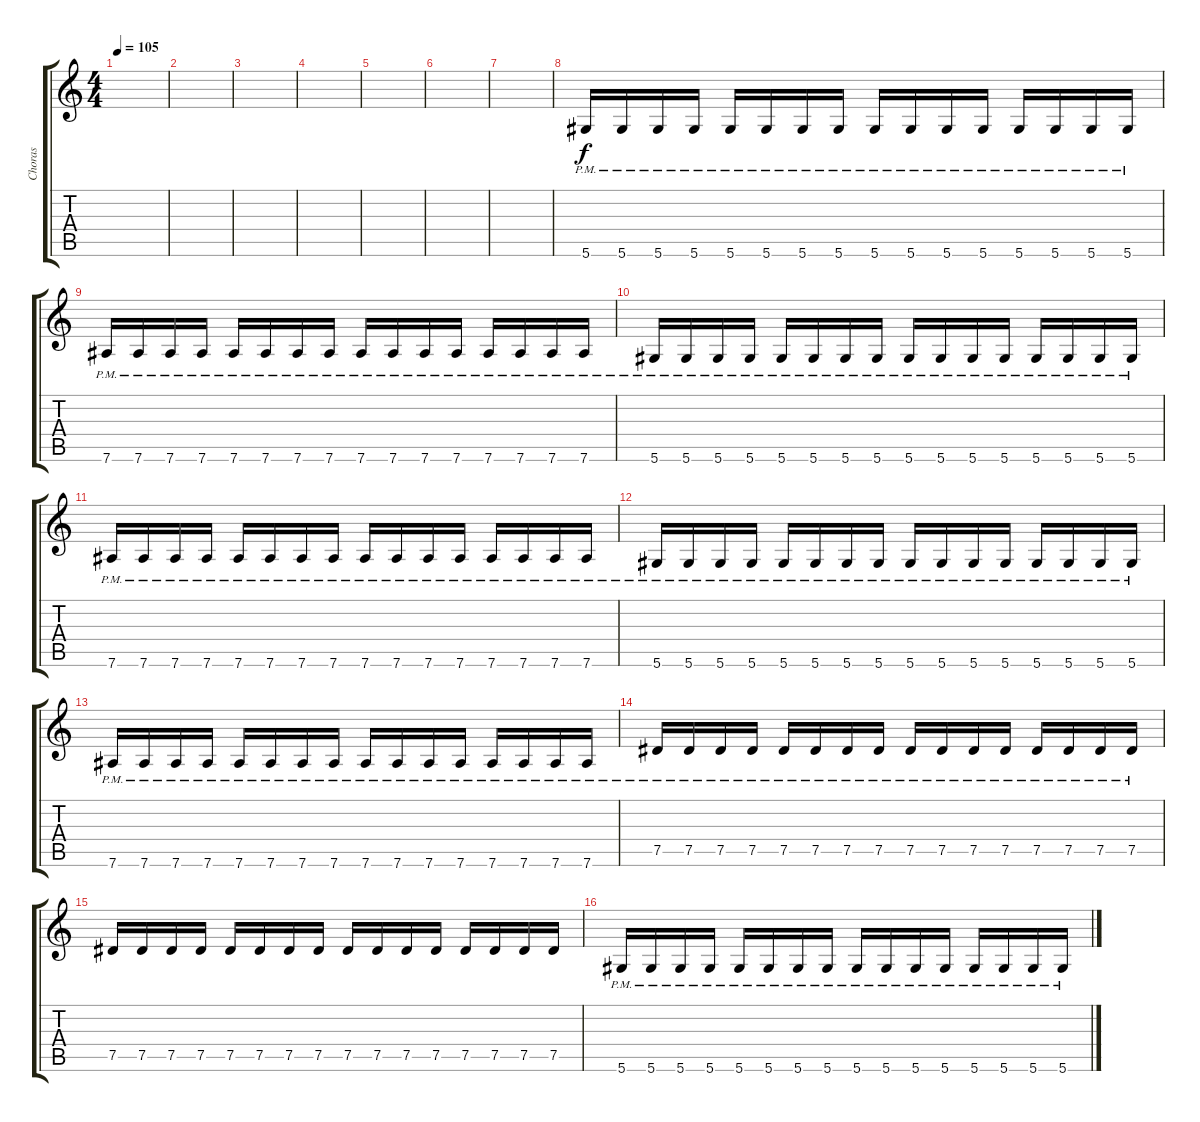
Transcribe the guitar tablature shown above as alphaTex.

\track ("Choras" "Choras") {solo instrument electricguitarmuted}
\staff {score tabs}
\tuning (Eb4 Bb3 Gb3 Db3 Ab2 Eb2) {hide}
\ts (4 4)
\tempo 105
\clef g2
\ks c
|
|
|
|
|
|
|
5.6{pm}.16 5.6{pm}.16 5.6{pm}.16 5.6{pm}.16 5.6{pm}.16 5.6{pm}.16 5.6{pm}.16 5.6{pm}.16 5.6{pm}.16 5.6{pm}.16 5.6{pm}.16 5.6{pm}.16 5.6{pm}.16 5.6{pm}.16 5.6{pm}.16 5.6{pm}.16 |
7.6{pm}.16 7.6{pm}.16 7.6{pm}.16 7.6{pm}.16 7.6{pm}.16 7.6{pm}.16 7.6{pm}.16 7.6{pm}.16 7.6{pm}.16 7.6{pm}.16 7.6{pm}.16 7.6{pm}.16 7.6{pm}.16 7.6{pm}.16 7.6{pm}.16 7.6{pm}.16 |
5.6{pm}.16 5.6{pm}.16 5.6{pm}.16 5.6{pm}.16 5.6{pm}.16 5.6{pm}.16 5.6{pm}.16 5.6{pm}.16 5.6{pm}.16 5.6{pm}.16 5.6{pm}.16 5.6{pm}.16 5.6{pm}.16 5.6{pm}.16 5.6{pm}.16 5.6{pm}.16 |
7.6{pm}.16 7.6{pm}.16 7.6{pm}.16 7.6{pm}.16 7.6{pm}.16 7.6{pm}.16 7.6{pm}.16 7.6{pm}.16 7.6{pm}.16 7.6{pm}.16 7.6{pm}.16 7.6{pm}.16 7.6{pm}.16 7.6{pm}.16 7.6{pm}.16 7.6{pm}.16 |
5.6{pm}.16 5.6{pm}.16 5.6{pm}.16 5.6{pm}.16 5.6{pm}.16 5.6{pm}.16 5.6{pm}.16 5.6{pm}.16 5.6{pm}.16 5.6{pm}.16 5.6{pm}.16 5.6{pm}.16 5.6{pm}.16 5.6{pm}.16 5.6{pm}.16 5.6{pm}.16 |
7.6{pm}.16 7.6{pm}.16 7.6{pm}.16 7.6{pm}.16 7.6{pm}.16 7.6{pm}.16 7.6{pm}.16 7.6{pm}.16 7.6{pm}.16 7.6{pm}.16 7.6{pm}.16 7.6{pm}.16 7.6{pm}.16 7.6{pm}.16 7.6{pm}.16 7.6{pm}.16 |
7.5{pm}.16 7.5{pm}.16 7.5{pm}.16 7.5{pm}.16 7.5{pm}.16 7.5{pm}.16 7.5{pm}.16 7.5{pm}.16 7.5{pm}.16 7.5{pm}.16 7.5{pm}.16 7.5{pm}.16 7.5{pm}.16 7.5{pm}.16 7.5{pm}.16 7.5{pm}.16 |
7.5.16 7.5.16 7.5.16 7.5.16 7.5.16 7.5.16 7.5.16 7.5.16 7.5.16 7.5.16 7.5.16 7.5.16 7.5.16 7.5.16 7.5.16 7.5.16 |
5.6{pm}.16 5.6{pm}.16 5.6{pm}.16 5.6{pm}.16 5.6{pm}.16 5.6{pm}.16 5.6{pm}.16 5.6{pm}.16 5.6{pm}.16 5.6{pm}.16 5.6{pm}.16 5.6{pm}.16 5.6{pm}.16 5.6{pm}.16 5.6{pm}.16 5.6{pm}.16
